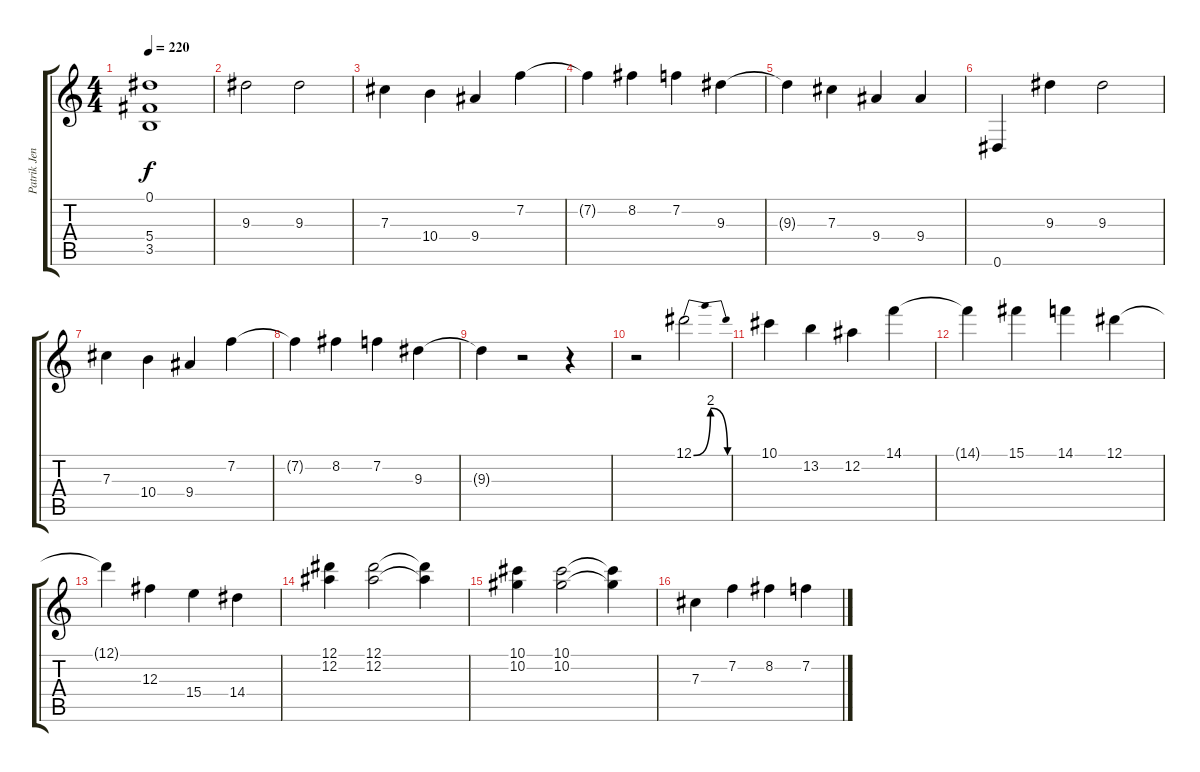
\track ("Patrik Jensen" "Patrik Jen") {instrument distortionguitar}
\staff {score tabs}
\tuning (Eb4 Bb3 Gb3 Db3 Ab2 Eb2) {hide}
\ts (4 4)
\tempo 220
\clef g2
\ks c
(0.1{t} 5.4{t} 3.5{t}).1{dy f} |
9.3.2 9.3.2 |
7.3.4 10.4.4 9.4.4 7.2.4 |
7.2{t}.4 8.2.4 7.2.4 9.3.4 |
9.3{t}.4 7.3.4 9.4.4 9.4.4 |
0.6.4 9.3.4 9.3.2 |
7.3.4 10.4.4 9.4.4 7.2.4 |
7.2{t}.4 8.2.4 7.2.4 9.3.4 |
9.3{t}.4 r.2 r.4 |
r.2 12.1{be (bendrelease 0 0 30 8 30 8 60 0)}.2 |
10.1.4 13.2.4 12.2.4 14.1.4 |
14.1{t}.4 15.1.4 14.1.4 12.1.4 |
12.1{t}.4 12.3.4 15.4.4 14.4.4 |
(12.1 12.2).4 (12.1 12.2).2 (12.1{t} 12.2{t}).4 |
(10.1 10.2).4 (10.1 10.2).2 (10.1{t} 10.2{t}).4 |
7.3.4 7.2.4 8.2.4 7.2.4
